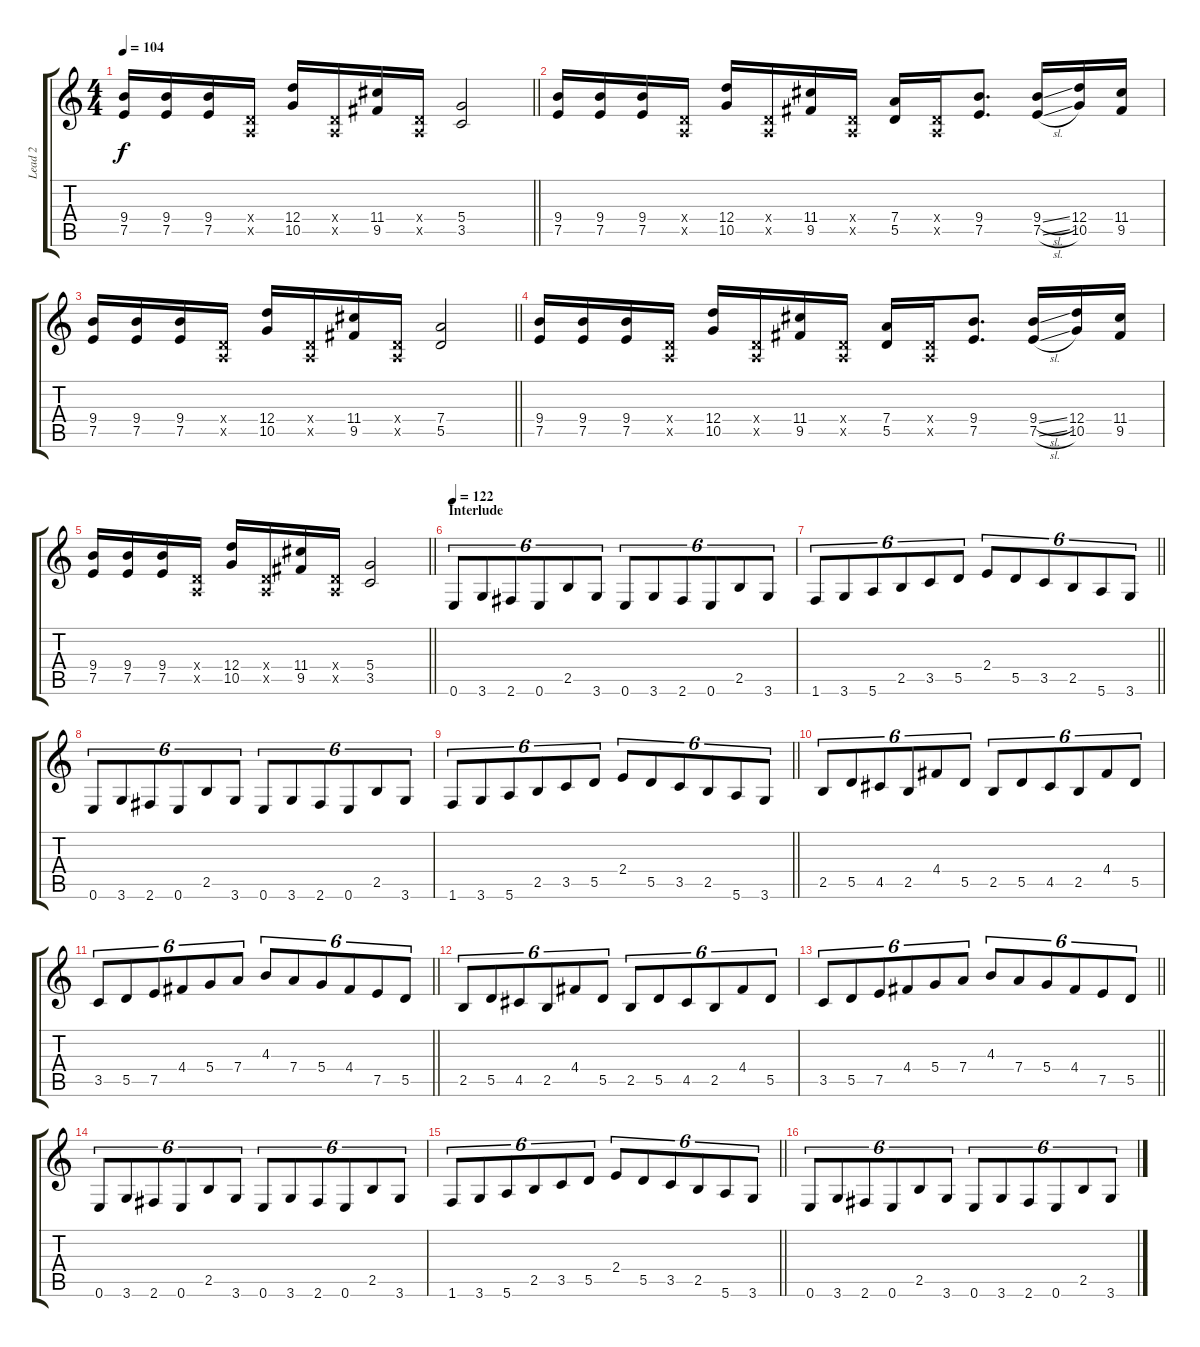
\track ("Lead 2" "Lead 2") {instrument distortionguitar}
\staff {score tabs}
\tuning (E4 B3 G3 D3 A2 E2) {hide}
\ts (4 4)
\tempo 104
\clef g2
\barLineRight lightlight
\ks c
(9.4 7.5).16{dy f} (9.4 7.5).16 (9.4 7.5).16 (0.4{x} 0.5{x}).16 (12.4 10.5).16 (0.4{x} 0.5{x}).16 (11.4 9.5).16 (0.4{x} 0.5{x}).16 (5.4 3.5).2 |
(9.4 7.5).16 (9.4 7.5).16 (9.4 7.5).16 (0.4{x} 0.5{x}).16 (12.4 10.5).16 (0.4{x} 0.5{x}).16 (11.4 9.5).16 (0.4{x} 0.5{x}).16 (7.4 5.5).16 (0.4{x} 0.5{x}).16 (9.4 7.5).8{d} (9.4{sl} 7.5{sl}).16 (12.4 10.5).16 (11.4 9.5).16 |
\barLineRight lightlight
(9.4 7.5).16 (9.4 7.5).16 (9.4 7.5).16 (0.4{x} 0.5{x}).16 (12.4 10.5).16 (0.4{x} 0.5{x}).16 (11.4 9.5).16 (0.4{x} 0.5{x}).16 (7.4 5.5).2 |
(9.4 7.5).16 (9.4 7.5).16 (9.4 7.5).16 (0.4{x} 0.5{x}).16 (12.4 10.5).16 (0.4{x} 0.5{x}).16 (11.4 9.5).16 (0.4{x} 0.5{x}).16 (7.4 5.5).16 (0.4{x} 0.5{x}).16 (9.4 7.5).8{d} (9.4{sl} 7.5{sl}).16 (12.4 10.5).16 (11.4 9.5).16 |
\barLineRight lightlight
(9.4 7.5).16 (9.4 7.5).16 (9.4 7.5).16 (0.4{x} 0.5{x}).16 (12.4 10.5).16 (0.4{x} 0.5{x}).16 (11.4 9.5).16 (0.4{x} 0.5{x}).16 (5.4 3.5).2 |
\section ("" "Interlude")
\tempo 122
0.6.8{tu (6 4)} 3.6.8{tu (6 4)} 2.6.8{tu (6 4)} 0.6.8{tu (6 4)} 2.5.8{tu (6 4)} 3.6.8{tu (6 4)} 0.6.8{tu (6 4)} 3.6.8{tu (6 4)} 2.6.8{tu (6 4)} 0.6.8{tu (6 4)} 2.5.8{tu (6 4)} 3.6.8{tu (6 4)} |
\barLineRight lightlight
1.6.8{tu (6 4)} 3.6.8{tu (6 4)} 5.6.8{tu (6 4)} 2.5.8{tu (6 4)} 3.5.8{tu (6 4)} 5.5.8{tu (6 4)} 2.4.8{tu (6 4)} 5.5.8{tu (6 4)} 3.5.8{tu (6 4)} 2.5.8{tu (6 4)} 5.6.8{tu (6 4)} 3.6.8{tu (6 4)} |
0.6.8{tu (6 4)} 3.6.8{tu (6 4)} 2.6.8{tu (6 4)} 0.6.8{tu (6 4)} 2.5.8{tu (6 4)} 3.6.8{tu (6 4)} 0.6.8{tu (6 4)} 3.6.8{tu (6 4)} 2.6.8{tu (6 4)} 0.6.8{tu (6 4)} 2.5.8{tu (6 4)} 3.6.8{tu (6 4)} |
\barLineRight lightlight
1.6.8{tu (6 4)} 3.6.8{tu (6 4)} 5.6.8{tu (6 4)} 2.5.8{tu (6 4)} 3.5.8{tu (6 4)} 5.5.8{tu (6 4)} 2.4.8{tu (6 4)} 5.5.8{tu (6 4)} 3.5.8{tu (6 4)} 2.5.8{tu (6 4)} 5.6.8{tu (6 4)} 3.6.8{tu (6 4)} |
2.5.8{tu (6 4)} 5.5.8{tu (6 4)} 4.5.8{tu (6 4)} 2.5.8{tu (6 4)} 4.4.8{tu (6 4)} 5.5.8{tu (6 4)} 2.5.8{tu (6 4)} 5.5.8{tu (6 4)} 4.5.8{tu (6 4)} 2.5.8{tu (6 4)} 4.4.8{tu (6 4)} 5.5.8{tu (6 4)} |
\barLineRight lightlight
3.5.8{tu (6 4)} 5.5.8{tu (6 4)} 7.5.8{tu (6 4)} 4.4.8{tu (6 4)} 5.4.8{tu (6 4)} 7.4.8{tu (6 4)} 4.3.8{tu (6 4)} 7.4.8{tu (6 4)} 5.4.8{tu (6 4)} 4.4.8{tu (6 4)} 7.5.8{tu (6 4)} 5.5.8{tu (6 4)} |
2.5.8{tu (6 4)} 5.5.8{tu (6 4)} 4.5.8{tu (6 4)} 2.5.8{tu (6 4)} 4.4.8{tu (6 4)} 5.5.8{tu (6 4)} 2.5.8{tu (6 4)} 5.5.8{tu (6 4)} 4.5.8{tu (6 4)} 2.5.8{tu (6 4)} 4.4.8{tu (6 4)} 5.5.8{tu (6 4)} |
\barLineRight lightlight
3.5.8{tu (6 4)} 5.5.8{tu (6 4)} 7.5.8{tu (6 4)} 4.4.8{tu (6 4)} 5.4.8{tu (6 4)} 7.4.8{tu (6 4)} 4.3.8{tu (6 4)} 7.4.8{tu (6 4)} 5.4.8{tu (6 4)} 4.4.8{tu (6 4)} 7.5.8{tu (6 4)} 5.5.8{tu (6 4)} |
0.6.8{tu (6 4)} 3.6.8{tu (6 4)} 2.6.8{tu (6 4)} 0.6.8{tu (6 4)} 2.5.8{tu (6 4)} 3.6.8{tu (6 4)} 0.6.8{tu (6 4)} 3.6.8{tu (6 4)} 2.6.8{tu (6 4)} 0.6.8{tu (6 4)} 2.5.8{tu (6 4)} 3.6.8{tu (6 4)} |
\barLineRight lightlight
1.6.8{tu (6 4)} 3.6.8{tu (6 4)} 5.6.8{tu (6 4)} 2.5.8{tu (6 4)} 3.5.8{tu (6 4)} 5.5.8{tu (6 4)} 2.4.8{tu (6 4)} 5.5.8{tu (6 4)} 3.5.8{tu (6 4)} 2.5.8{tu (6 4)} 5.6.8{tu (6 4)} 3.6.8{tu (6 4)} |
0.6.8{tu (6 4)} 3.6.8{tu (6 4)} 2.6.8{tu (6 4)} 0.6.8{tu (6 4)} 2.5.8{tu (6 4)} 3.6.8{tu (6 4)} 0.6.8{tu (6 4)} 3.6.8{tu (6 4)} 2.6.8{tu (6 4)} 0.6.8{tu (6 4)} 2.5.8{tu (6 4)} 3.6.8{tu (6 4)}
